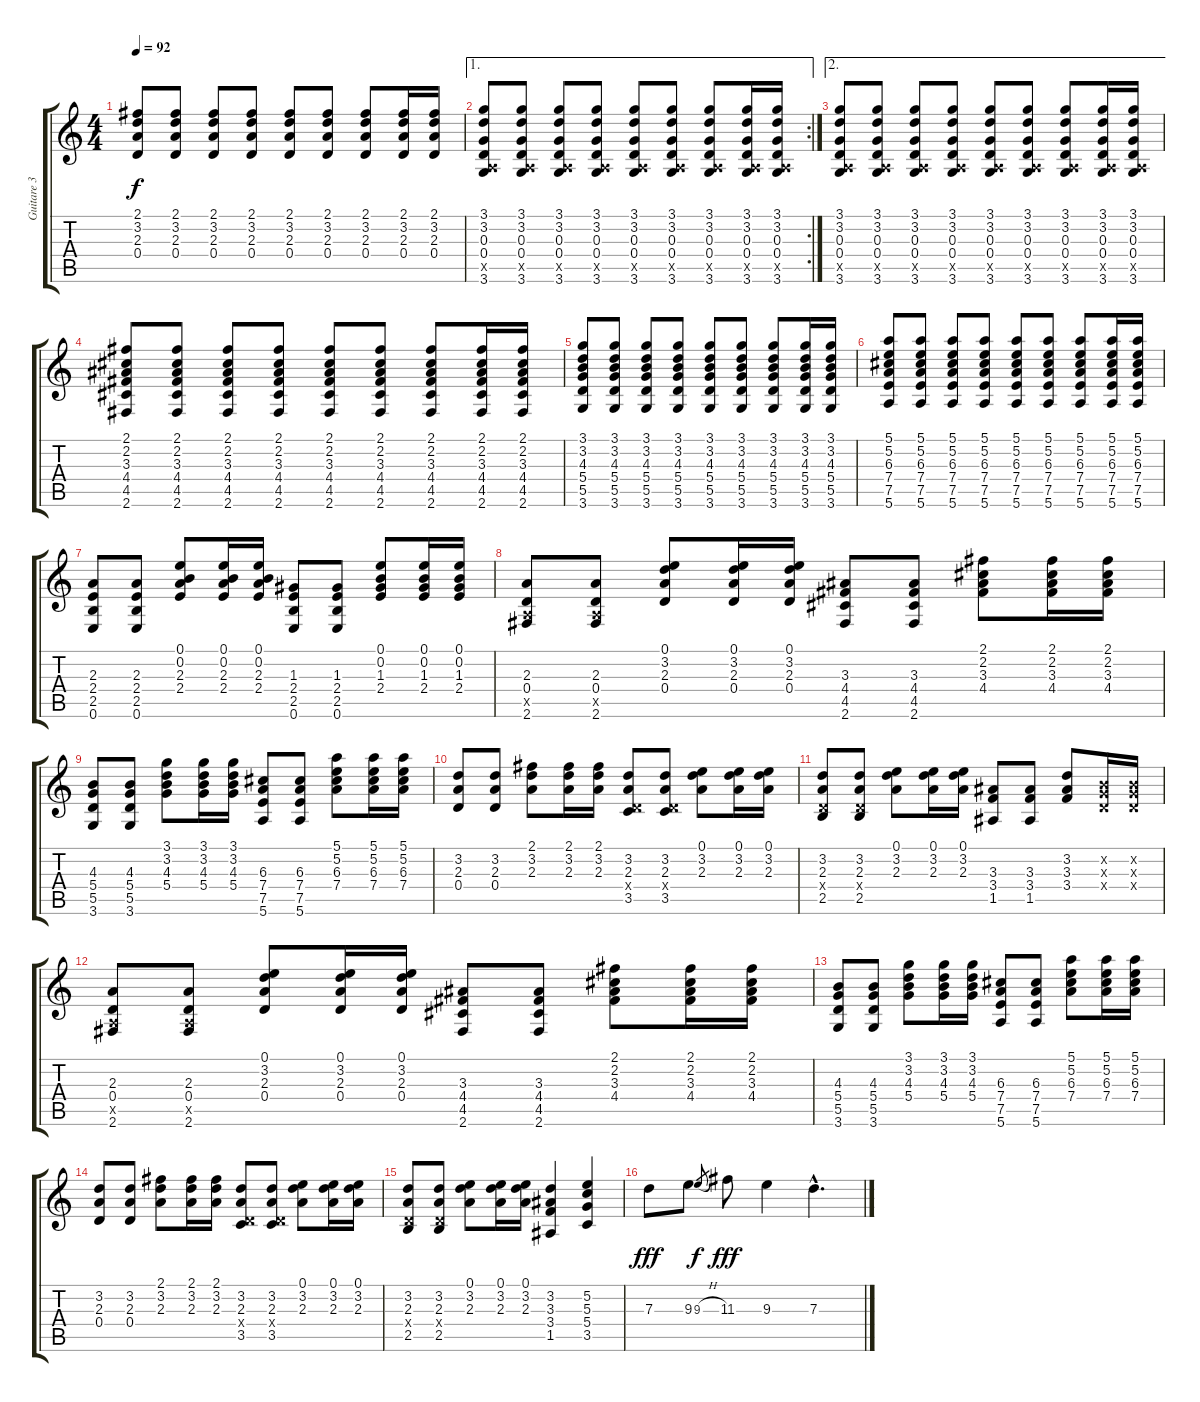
\track ("Guitare 3" "Guitare 3") {instrument distortionguitar}
\staff {score tabs}
\tuning (E4 B3 G3 D3 A2 E2) {hide}
\ts (4 4)
\tempo 92
\clef g2
\ks c
(2.1 3.2 2.3 0.4).8{dy f} (2.1 3.2 2.3 0.4).8 (2.1 3.2 2.3 0.4).8 (2.1 3.2 2.3 0.4).8 (2.1 3.2 2.3 0.4).8 (2.1 3.2 2.3 0.4).8 (2.1 3.2 2.3 0.4).8 (2.1 3.2 2.3 0.4).16 (2.1 3.2 2.3 0.4).16 |
\ae 1
\rc 2
(3.1 3.2 0.3 0.4 0.5{x} 3.6).8 (3.1 3.2 0.3 0.4 0.5{x} 3.6).8 (3.1 3.2 0.3 0.4 0.5{x} 3.6).8 (3.1 3.2 0.3 0.4 0.5{x} 3.6).8 (3.1 3.2 0.3 0.4 0.5{x} 3.6).8 (3.1 3.2 0.3 0.4 0.5{x} 3.6).8 (3.1 3.2 0.3 0.4 0.5{x} 3.6).8 (3.1 3.2 0.3 0.4 0.5{x} 3.6).16 (3.1 3.2 0.3 0.4 0.5{x} 3.6).16 |
\ae 2
(3.1 3.2 0.3 0.4 0.5{x} 3.6).8 (3.1 3.2 0.3 0.4 0.5{x} 3.6).8 (3.1 3.2 0.3 0.4 0.5{x} 3.6).8 (3.1 3.2 0.3 0.4 0.5{x} 3.6).8 (3.1 3.2 0.3 0.4 0.5{x} 3.6).8 (3.1 3.2 0.3 0.4 0.5{x} 3.6).8 (3.1 3.2 0.3 0.4 0.5{x} 3.6).8 (3.1 3.2 0.3 0.4 0.5{x} 3.6).16 (3.1 3.2 0.3 0.4 0.5{x} 3.6).16 |
(2.1 2.2 3.3 4.4 4.5 2.6).8 (2.1 2.2 3.3 4.4 4.5 2.6).8 (2.1 2.2 3.3 4.4 4.5 2.6).8 (2.1 2.2 3.3 4.4 4.5 2.6).8 (2.1 2.2 3.3 4.4 4.5 2.6).8 (2.1 2.2 3.3 4.4 4.5 2.6).8 (2.1 2.2 3.3 4.4 4.5 2.6).8 (2.1 2.2 3.3 4.4 4.5 2.6).16 (2.1 2.2 3.3 4.4 4.5 2.6).16 |
(3.1 3.2 4.3 5.4 5.5 3.6).8 (3.1 3.2 4.3 5.4 5.5 3.6).8 (3.1 3.2 4.3 5.4 5.5 3.6).8 (3.1 3.2 4.3 5.4 5.5 3.6).8 (3.1 3.2 4.3 5.4 5.5 3.6).8 (3.1 3.2 4.3 5.4 5.5 3.6).8 (3.1 3.2 4.3 5.4 5.5 3.6).8 (3.1 3.2 4.3 5.4 5.5 3.6).16 (3.1 3.2 4.3 5.4 5.5 3.6).16 |
(5.1 5.2 6.3 7.4 7.5 5.6).8 (5.1 5.2 6.3 7.4 7.5 5.6).8 (5.1 5.2 6.3 7.4 7.5 5.6).8 (5.1 5.2 6.3 7.4 7.5 5.6).8 (5.1 5.2 6.3 7.4 7.5 5.6).8 (5.1 5.2 6.3 7.4 7.5 5.6).8 (5.1 5.2 6.3 7.4 7.5 5.6).8 (5.1 5.2 6.3 7.4 7.5 5.6).16 (5.1 5.2 6.3 7.4 7.5 5.6).16 |
(2.3 2.4 2.5 0.6).8 (2.3 2.4 2.5 0.6).8 (0.1 0.2 2.3 2.4).8 (0.1 0.2 2.3 2.4).16 (0.1 0.2 2.3 2.4).16 (1.3 2.4 2.5 0.6).8 (1.3 2.4 2.5 0.6).8 (0.1 0.2 1.3 2.4).8 (0.1 0.2 1.3 2.4).16 (0.1 0.2 1.3 2.4).16 |
(2.3 0.4 0.5{x} 2.6).8 (2.3 0.4 0.5{x} 2.6).8 (0.1 3.2 2.3 0.4).8 (0.1 3.2 2.3 0.4).16 (0.1 3.2 2.3 0.4).16 (3.3 4.4 4.5 2.6).8 (3.3 4.4 4.5 2.6).8 (2.1 2.2 3.3 4.4).8 (2.1 2.2 3.3 4.4).16 (2.1 2.2 3.3 4.4).16 |
(4.3 5.4 5.5 3.6).8 (4.3 5.4 5.5 3.6).8 (3.1 3.2 4.3 5.4).8 (3.1 3.2 4.3 5.4).16 (3.1 3.2 4.3 5.4).16 (6.3 7.4 7.5 5.6).8 (6.3 7.4 7.5 5.6).8 (5.1 5.2 6.3 7.4).8 (5.1 5.2 6.3 7.4).16 (5.1 5.2 6.3 7.4).16 |
(3.2 2.3 0.4).8 (3.2 2.3 0.4).8 (2.1 3.2 2.3).8 (2.1 3.2 2.3).16 (2.1 3.2 2.3).16 (3.2 2.3 0.4{x} 3.5).8 (3.2 2.3 0.4{x} 3.5).8 (0.1 3.2 2.3).8 (0.1 3.2 2.3).16 (0.1 3.2 2.3).16 |
(3.2 2.3 0.4{x} 2.5).8 (3.2 2.3 0.4{x} 2.5).8 (0.1 3.2 2.3).8 (0.1 3.2 2.3).16 (0.1 3.2 2.3).16 (3.3 3.4 1.5).8 (3.3 3.4 1.5).8 (3.2 3.3 3.4).8 (0.2{x} 0.3{x} 0.4{x}).16 (0.2{x} 0.3{x} 0.4{x}).16 |
(2.3 0.4 0.5{x} 2.6).8 (2.3 0.4 0.5{x} 2.6).8 (0.1 3.2 2.3 0.4).8 (0.1 3.2 2.3 0.4).16 (0.1 3.2 2.3 0.4).16 (3.3 4.4 4.5 2.6).8 (3.3 4.4 4.5 2.6).8 (2.1 2.2 3.3 4.4).8 (2.1 2.2 3.3 4.4).16 (2.1 2.2 3.3 4.4).16 |
(4.3 5.4 5.5 3.6).8 (4.3 5.4 5.5 3.6).8 (3.1 3.2 4.3 5.4).8 (3.1 3.2 4.3 5.4).16 (3.1 3.2 4.3 5.4).16 (6.3 7.4 7.5 5.6).8 (6.3 7.4 7.5 5.6).8 (5.1 5.2 6.3 7.4).8 (5.1 5.2 6.3 7.4).16 (5.1 5.2 6.3 7.4).16 |
(3.2 2.3 0.4).8 (3.2 2.3 0.4).8 (2.1 3.2 2.3).8 (2.1 3.2 2.3).16 (2.1 3.2 2.3).16 (3.2 2.3 0.4{x} 3.5).8 (3.2 2.3 0.4{x} 3.5).8 (0.1 3.2 2.3).8 (0.1 3.2 2.3).16 (0.1 3.2 2.3).16 |
(3.2 2.3 0.4{x} 2.5).8 (3.2 2.3 0.4{x} 2.5).8 (0.1 3.2 2.3).8 (0.1 3.2 2.3).16 (0.1 3.2 2.3).16 (3.2 3.3 3.4 1.5).4 (5.2 5.3 5.4 3.5).4 |
7.3.8{dy fff} 9.3.8 9.3{h}.8{gr dy f} 11.3.8{dy fff} 9.3.4 7.3{hac}.4{d}
